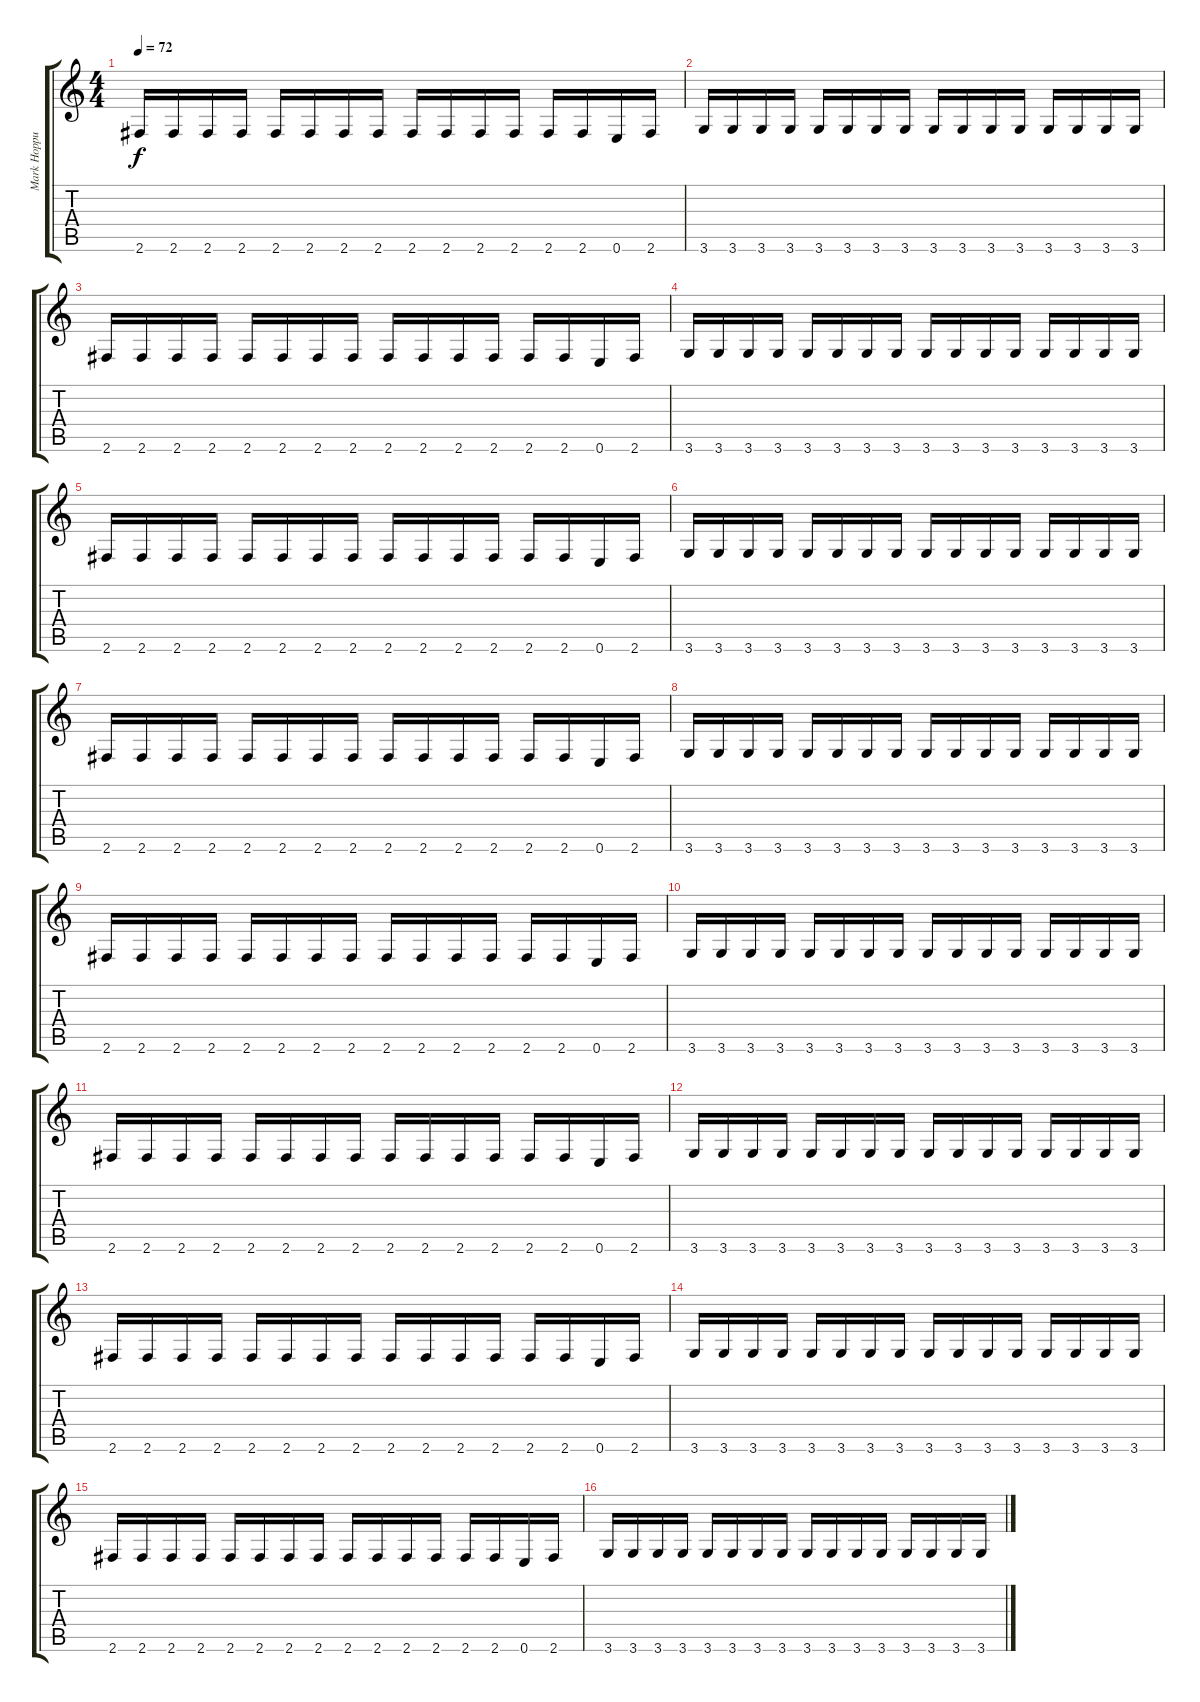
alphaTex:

\track ("Mark Hoppus" "Mark Hoppu") {instrument electricbasspick}
\staff {score tabs}
\tuning (E4 B3 G3 D3 A2 E2) {hide}
\ts (4 4)
\tempo 72
\clef g2
\ks c
2.6.16{dy f} 2.6.16 2.6.16 2.6.16 2.6.16 2.6.16 2.6.16 2.6.16 2.6.16 2.6.16 2.6.16 2.6.16 2.6.16 2.6.16 0.6.16 2.6.16 |
3.6.16 3.6.16 3.6.16 3.6.16 3.6.16 3.6.16 3.6.16 3.6.16 3.6.16 3.6.16 3.6.16 3.6.16 3.6.16 3.6.16 3.6.16 3.6.16 |
2.6.16 2.6.16 2.6.16 2.6.16 2.6.16 2.6.16 2.6.16 2.6.16 2.6.16 2.6.16 2.6.16 2.6.16 2.6.16 2.6.16 0.6.16 2.6.16 |
3.6.16 3.6.16 3.6.16 3.6.16 3.6.16 3.6.16 3.6.16 3.6.16 3.6.16 3.6.16 3.6.16 3.6.16 3.6.16 3.6.16 3.6.16 3.6.16 |
2.6.16 2.6.16 2.6.16 2.6.16 2.6.16 2.6.16 2.6.16 2.6.16 2.6.16 2.6.16 2.6.16 2.6.16 2.6.16 2.6.16 0.6.16 2.6.16 |
3.6.16 3.6.16 3.6.16 3.6.16 3.6.16 3.6.16 3.6.16 3.6.16 3.6.16 3.6.16 3.6.16 3.6.16 3.6.16 3.6.16 3.6.16 3.6.16 |
2.6.16 2.6.16 2.6.16 2.6.16 2.6.16 2.6.16 2.6.16 2.6.16 2.6.16 2.6.16 2.6.16 2.6.16 2.6.16 2.6.16 0.6.16 2.6.16 |
3.6.16 3.6.16 3.6.16 3.6.16 3.6.16 3.6.16 3.6.16 3.6.16 3.6.16 3.6.16 3.6.16 3.6.16 3.6.16 3.6.16 3.6.16 3.6.16 |
2.6.16 2.6.16 2.6.16 2.6.16 2.6.16 2.6.16 2.6.16 2.6.16 2.6.16 2.6.16 2.6.16 2.6.16 2.6.16 2.6.16 0.6.16 2.6.16 |
3.6.16 3.6.16 3.6.16 3.6.16 3.6.16 3.6.16 3.6.16 3.6.16 3.6.16 3.6.16 3.6.16 3.6.16 3.6.16 3.6.16 3.6.16 3.6.16 |
2.6.16 2.6.16 2.6.16 2.6.16 2.6.16 2.6.16 2.6.16 2.6.16 2.6.16 2.6.16 2.6.16 2.6.16 2.6.16 2.6.16 0.6.16 2.6.16 |
3.6.16 3.6.16 3.6.16 3.6.16 3.6.16 3.6.16 3.6.16 3.6.16 3.6.16 3.6.16 3.6.16 3.6.16 3.6.16 3.6.16 3.6.16 3.6.16 |
2.6.16 2.6.16 2.6.16 2.6.16 2.6.16 2.6.16 2.6.16 2.6.16 2.6.16 2.6.16 2.6.16 2.6.16 2.6.16 2.6.16 0.6.16 2.6.16 |
3.6.16 3.6.16 3.6.16 3.6.16 3.6.16 3.6.16 3.6.16 3.6.16 3.6.16 3.6.16 3.6.16 3.6.16 3.6.16 3.6.16 3.6.16 3.6.16 |
2.6.16 2.6.16 2.6.16 2.6.16 2.6.16 2.6.16 2.6.16 2.6.16 2.6.16 2.6.16 2.6.16 2.6.16 2.6.16 2.6.16 0.6.16 2.6.16 |
3.6.16 3.6.16 3.6.16 3.6.16 3.6.16 3.6.16 3.6.16 3.6.16 3.6.16 3.6.16 3.6.16 3.6.16 3.6.16 3.6.16 3.6.16 3.6.16
